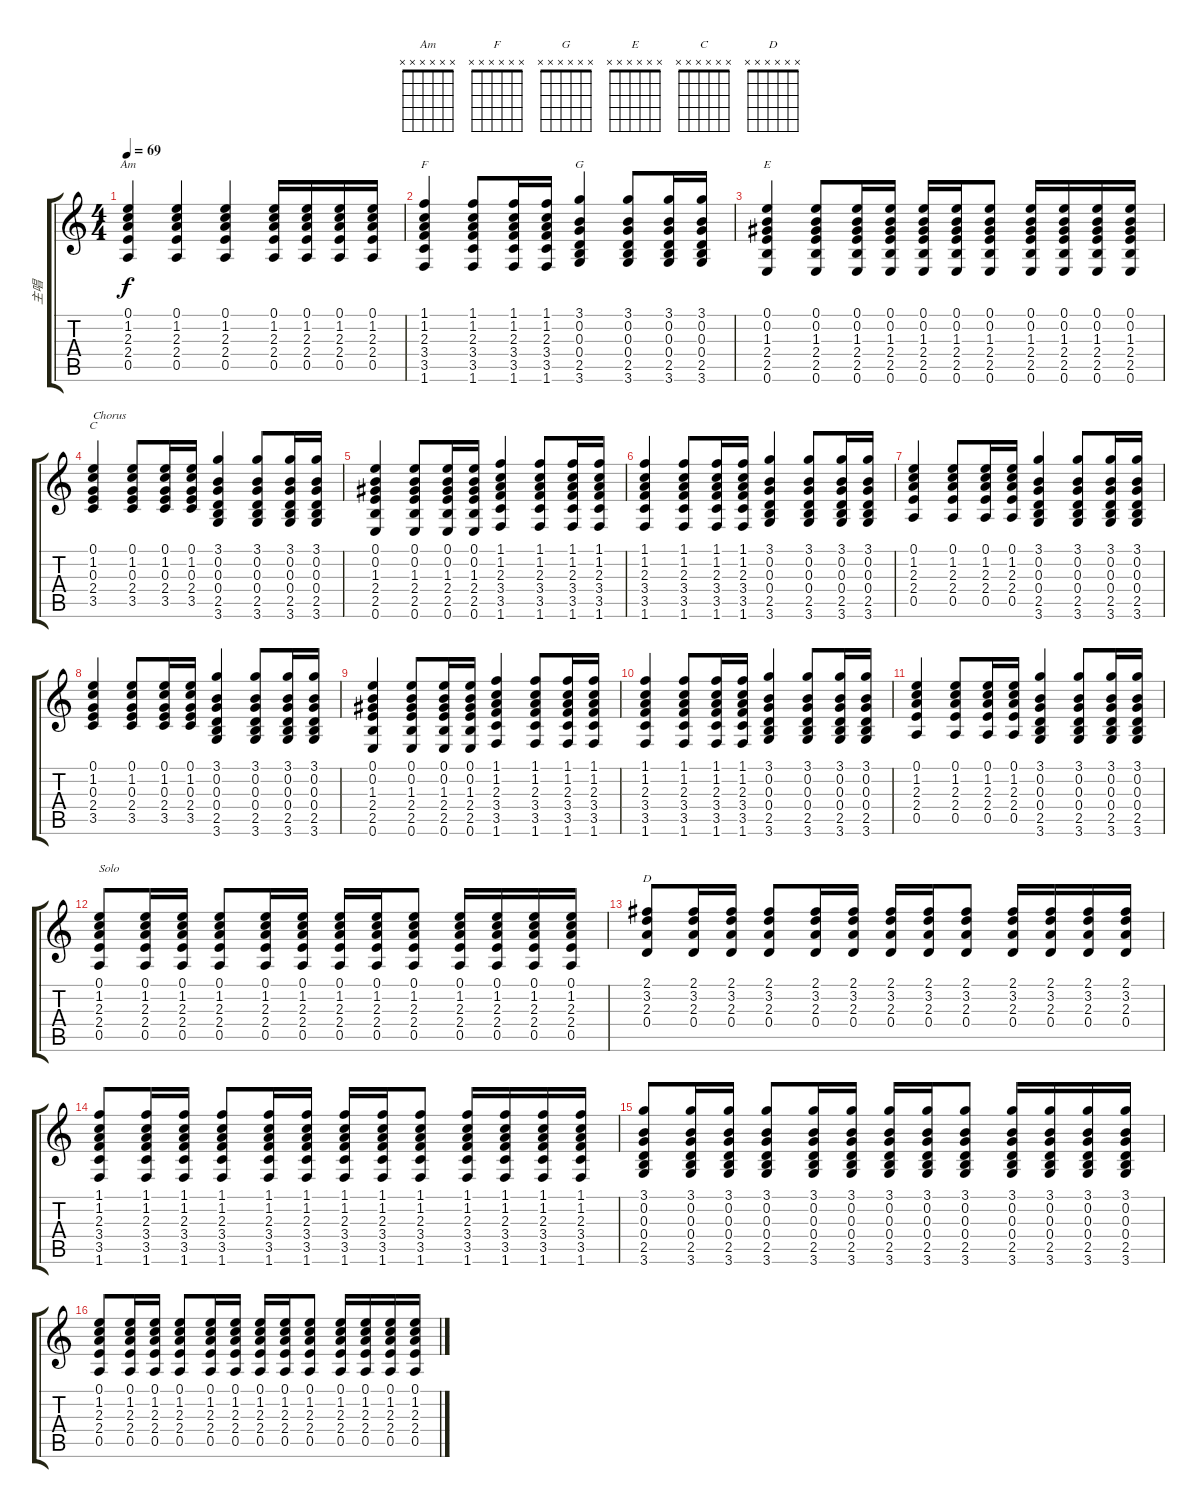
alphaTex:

\track ("主唱" "主唱") {instrument acousticguitarsteel}
\staff {score tabs}
\tuning (E4 B3 G3 D3 A2 E2) {hide}
\chord ("Am" x x x x x x)
\chord ("F" x x x x x x)
\chord ("G" x x x x x x)
\chord ("E" x x x x x x)
\chord ("C" x x x x x x)
\chord ("D" x x x x x x)
\ts (4 4)
\tempo 69
\clef g2
\ks c
(0.1 1.2 2.3 2.4 0.5).4{ch "Am" dy f} (0.1 1.2 2.3 2.4 0.5).4 (0.1 1.2 2.3 2.4 0.5).4 (0.1 1.2 2.3 2.4 0.5).16 (0.1 1.2 2.3 2.4 0.5).16 (0.1 1.2 2.3 2.4 0.5).16 (0.1 1.2 2.3 2.4 0.5).16 |
(1.1 1.2 2.3 3.4 3.5 1.6).4{ch "F"} (1.1 1.2 2.3 3.4 3.5 1.6).8 (1.1 1.2 2.3 3.4 3.5 1.6).16 (1.1 1.2 2.3 3.4 3.5 1.6).16 (3.1 0.2 0.3 0.4 2.5 3.6).4{ch "G"} (3.1 0.2 0.3 0.4 2.5 3.6).8 (3.1 0.2 0.3 0.4 2.5 3.6).16 (3.1 0.2 0.3 0.4 2.5 3.6).16 |
(0.1 0.2 1.3 2.4 2.5 0.6).4{ch "E"} (0.1 0.2 1.3 2.4 2.5 0.6).8 (0.1 0.2 1.3 2.4 2.5 0.6).16 (0.1 0.2 1.3 2.4 2.5 0.6).16 (0.1 0.2 1.3 2.4 2.5 0.6).16 (0.1 0.2 1.3 2.4 2.5 0.6).16 (0.1 0.2 1.3 2.4 2.5 0.6).8 (0.1 0.2 1.3 2.4 2.5 0.6).16 (0.1 0.2 1.3 2.4 2.5 0.6).16 (0.1 0.2 1.3 2.4 2.5 0.6).16 (0.1 0.2 1.3 2.4 2.5 0.6).16 |
(0.1 1.2 0.3 2.4 3.5).4{ch "C" txt "Chorus"} (0.1 1.2 0.3 2.4 3.5).8 (0.1 1.2 0.3 2.4 3.5).16 (0.1 1.2 0.3 2.4 3.5).16 (3.1 0.2 0.3 0.4 2.5 3.6).4 (3.1 0.2 0.3 0.4 2.5 3.6).8 (3.1 0.2 0.3 0.4 2.5 3.6).16 (3.1 0.2 0.3 0.4 2.5 3.6).16 |
(0.1 0.2 1.3 2.4 2.5 0.6).4 (0.1 0.2 1.3 2.4 2.5 0.6).8 (0.1 0.2 1.3 2.4 2.5 0.6).16 (0.1 0.2 1.3 2.4 2.5 0.6).16 (1.1 1.2 2.3 3.4 3.5 1.6).4 (1.1 1.2 2.3 3.4 3.5 1.6).8 (1.1 1.2 2.3 3.4 3.5 1.6).16 (1.1 1.2 2.3 3.4 3.5 1.6).16 |
(1.1 1.2 2.3 3.4 3.5 1.6).4 (1.1 1.2 2.3 3.4 3.5 1.6).8 (1.1 1.2 2.3 3.4 3.5 1.6).16 (1.1 1.2 2.3 3.4 3.5 1.6).16 (3.1 0.2 0.3 0.4 2.5 3.6).4 (3.1 0.2 0.3 0.4 2.5 3.6).8 (3.1 0.2 0.3 0.4 2.5 3.6).16 (3.1 0.2 0.3 0.4 2.5 3.6).16 |
(0.1 1.2 2.3 2.4 0.5).4 (0.1 1.2 2.3 2.4 0.5).8 (0.1 1.2 2.3 2.4 0.5).16 (0.1 1.2 2.3 2.4 0.5).16 (3.1 0.2 0.3 0.4 2.5 3.6).4 (3.1 0.2 0.3 0.4 2.5 3.6).8 (3.1 0.2 0.3 0.4 2.5 3.6).16 (3.1 0.2 0.3 0.4 2.5 3.6).16 |
(0.1 1.2 0.3 2.4 3.5).4 (0.1 1.2 0.3 2.4 3.5).8 (0.1 1.2 0.3 2.4 3.5).16 (0.1 1.2 0.3 2.4 3.5).16 (3.1 0.2 0.3 0.4 2.5 3.6).4 (3.1 0.2 0.3 0.4 2.5 3.6).8 (3.1 0.2 0.3 0.4 2.5 3.6).16 (3.1 0.2 0.3 0.4 2.5 3.6).16 |
(0.1 0.2 1.3 2.4 2.5 0.6).4 (0.1 0.2 1.3 2.4 2.5 0.6).8 (0.1 0.2 1.3 2.4 2.5 0.6).16 (0.1 0.2 1.3 2.4 2.5 0.6).16 (1.1 1.2 2.3 3.4 3.5 1.6).4 (1.1 1.2 2.3 3.4 3.5 1.6).8 (1.1 1.2 2.3 3.4 3.5 1.6).16 (1.1 1.2 2.3 3.4 3.5 1.6).16 |
(1.1 1.2 2.3 3.4 3.5 1.6).4 (1.1 1.2 2.3 3.4 3.5 1.6).8 (1.1 1.2 2.3 3.4 3.5 1.6).16 (1.1 1.2 2.3 3.4 3.5 1.6).16 (3.1 0.2 0.3 0.4 2.5 3.6).4 (3.1 0.2 0.3 0.4 2.5 3.6).8 (3.1 0.2 0.3 0.4 2.5 3.6).16 (3.1 0.2 0.3 0.4 2.5 3.6).16 |
(0.1 1.2 2.3 2.4 0.5).4 (0.1 1.2 2.3 2.4 0.5).8 (0.1 1.2 2.3 2.4 0.5).16 (0.1 1.2 2.3 2.4 0.5).16 (3.1 0.2 0.3 0.4 2.5 3.6).4 (3.1 0.2 0.3 0.4 2.5 3.6).8 (3.1 0.2 0.3 0.4 2.5 3.6).16 (3.1 0.2 0.3 0.4 2.5 3.6).16 |
(0.1 1.2 2.3 2.4 0.5).8{txt "Solo"} (0.1 1.2 2.3 2.4 0.5).16 (0.1 1.2 2.3 2.4 0.5).16 (0.1 1.2 2.3 2.4 0.5).8 (0.1 1.2 2.3 2.4 0.5).16 (0.1 1.2 2.3 2.4 0.5).16 (0.1 1.2 2.3 2.4 0.5).16 (0.1 1.2 2.3 2.4 0.5).16 (0.1 1.2 2.3 2.4 0.5).8 (0.1 1.2 2.3 2.4 0.5).16 (0.1 1.2 2.3 2.4 0.5).16 (0.1 1.2 2.3 2.4 0.5).16 (0.1 1.2 2.3 2.4 0.5).16 |
(2.1 3.2 2.3 0.4).8{ch "D"} (2.1 3.2 2.3 0.4).16 (2.1 3.2 2.3 0.4).16 (2.1 3.2 2.3 0.4).8 (2.1 3.2 2.3 0.4).16 (2.1 3.2 2.3 0.4).16 (2.1 3.2 2.3 0.4).16 (2.1 3.2 2.3 0.4).16 (2.1 3.2 2.3 0.4).8 (2.1 3.2 2.3 0.4).16 (2.1 3.2 2.3 0.4).16 (2.1 3.2 2.3 0.4).16 (2.1 3.2 2.3 0.4).16 |
(1.1 1.2 2.3 3.4 3.5 1.6).8 (1.1 1.2 2.3 3.4 3.5 1.6).16 (1.1 1.2 2.3 3.4 3.5 1.6).16 (1.1 1.2 2.3 3.4 3.5 1.6).8 (1.1 1.2 2.3 3.4 3.5 1.6).16 (1.1 1.2 2.3 3.4 3.5 1.6).16 (1.1 1.2 2.3 3.4 3.5 1.6).16 (1.1 1.2 2.3 3.4 3.5 1.6).16 (1.1 1.2 2.3 3.4 3.5 1.6).8 (1.1 1.2 2.3 3.4 3.5 1.6).16 (1.1 1.2 2.3 3.4 3.5 1.6).16 (1.1 1.2 2.3 3.4 3.5 1.6).16 (1.1 1.2 2.3 3.4 3.5 1.6).16 |
(3.1 0.2 0.3 0.4 2.5 3.6).8 (3.1 0.2 0.3 0.4 2.5 3.6).16 (3.1 0.2 0.3 0.4 2.5 3.6).16 (3.1 0.2 0.3 0.4 2.5 3.6).8 (3.1 0.2 0.3 0.4 2.5 3.6).16 (3.1 0.2 0.3 0.4 2.5 3.6).16 (3.1 0.2 0.3 0.4 2.5 3.6).16 (3.1 0.2 0.3 0.4 2.5 3.6).16 (3.1 0.2 0.3 0.4 2.5 3.6).8 (3.1 0.2 0.3 0.4 2.5 3.6).16 (3.1 0.2 0.3 0.4 2.5 3.6).16 (3.1 0.2 0.3 0.4 2.5 3.6).16 (3.1 0.2 0.3 0.4 2.5 3.6).16 |
(0.1 1.2 2.3 2.4 0.5).8 (0.1 1.2 2.3 2.4 0.5).16 (0.1 1.2 2.3 2.4 0.5).16 (0.1 1.2 2.3 2.4 0.5).8 (0.1 1.2 2.3 2.4 0.5).16 (0.1 1.2 2.3 2.4 0.5).16 (0.1 1.2 2.3 2.4 0.5).16 (0.1 1.2 2.3 2.4 0.5).16 (0.1 1.2 2.3 2.4 0.5).8 (0.1 1.2 2.3 2.4 0.5).16 (0.1 1.2 2.3 2.4 0.5).16 (0.1 1.2 2.3 2.4 0.5).16 (0.1 1.2 2.3 2.4 0.5).16
